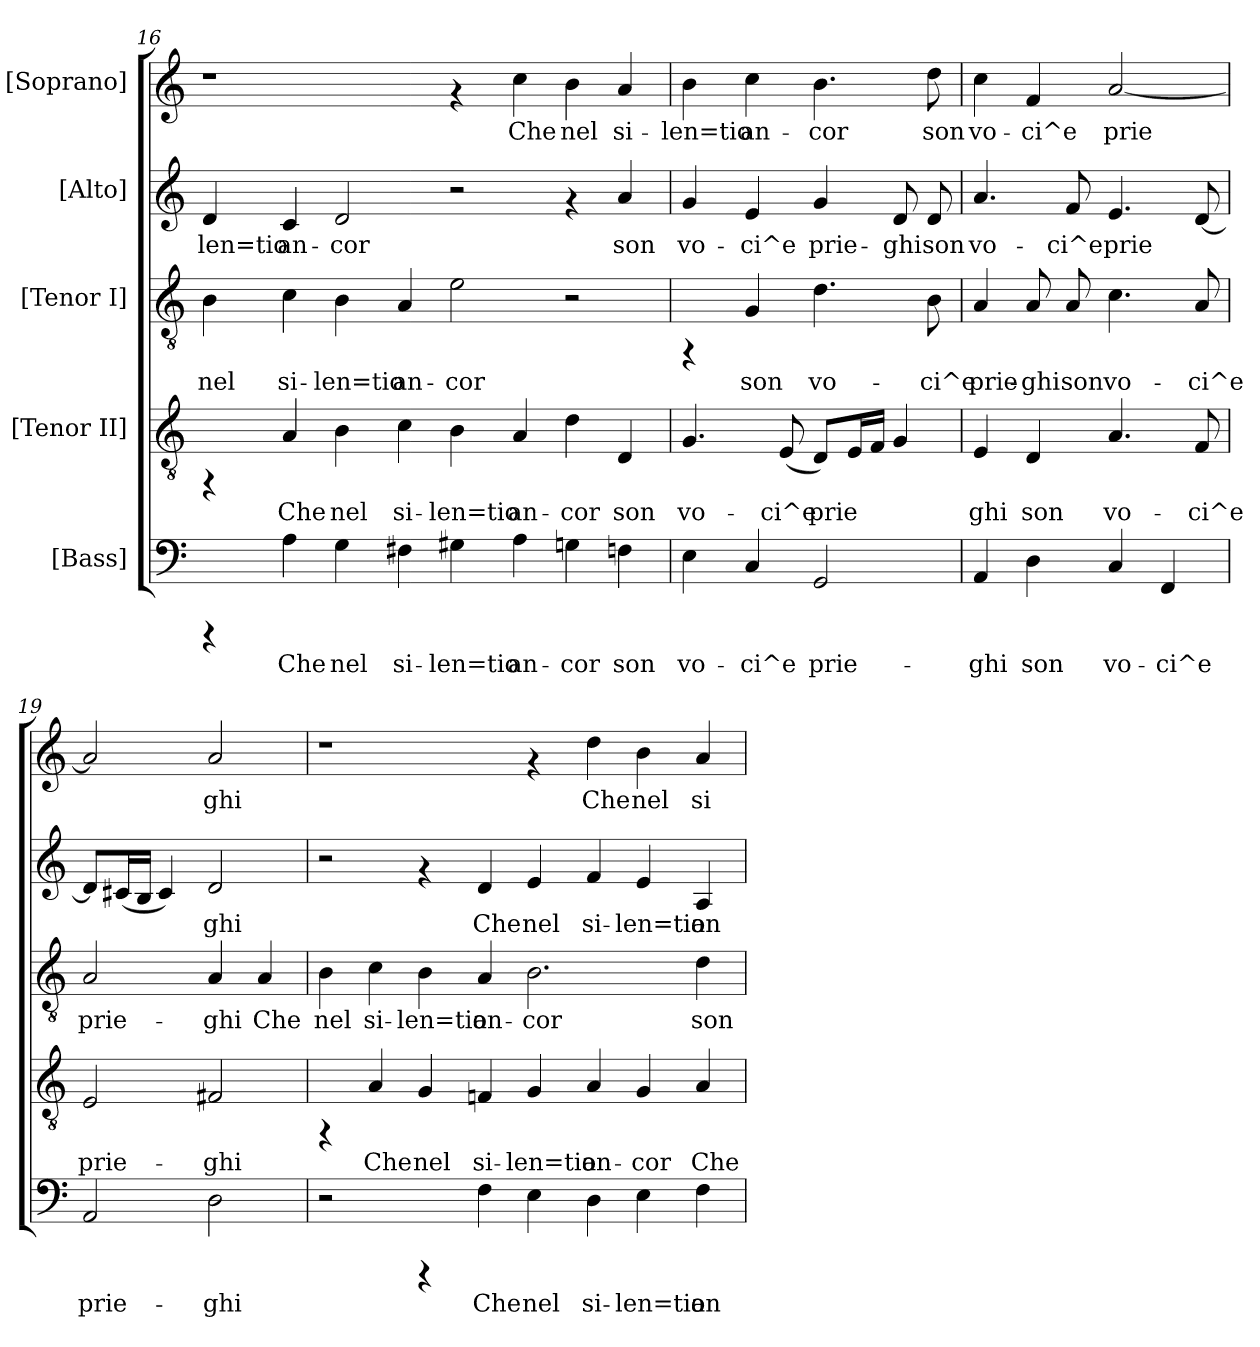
**kern	**text	**kern	**text	**kern	**text	**kern	**text	**kern	**text
*part5	*part5	*part4	*part4	*part3	*part3	*part2	*part2	*part1	*part1
*staff5	*staff5	*staff4	*staff4	*staff3	*staff3	*staff2	*staff2	*staff1	*staff1
*I"[Bass]	*	*I"[Tenor II]	*	*I"[Tenor I]	*	*I"[Alto]	*	*I"[Soprano]	*
*clefF4	*	*clefGv2	*	*clefGv2	*	*clefG2	*	*clefG2	*
*k[]	*	*k[]	*	*k[]	*	*k[]	*	*k[]	*
*C:	*	*C:	*	*C:	*	*C:	*	*C:	*
=16	=16	=16	=16	=16	=16	=16	=16	=16	=16
!	!	!	!	!	!LO:LY:b:cj	!	!LO:LY:b:cj	!	!
4rCCC	.	4rFF	.	4B\	nel	4d/	-len=tio	1r	.
!	!LO:LY:b:cj	!	!LO:LY:b:cj	!	!LO:LY:b:cj	!	!LO:LY:b:cj	!	!
4A\	Che	4A/	Che	4c\	si-	4c/	an-	.	.
!	!LO:LY:b:cj	!	!LO:LY:b:cj	!	!LO:LY:b:cj	!	!LO:LY:b:cj	!	!
4G\	nel	4B\	nel	4B\	-len=tio	2d/	-cor	.	.
!	!LO:LY:b:cj	!	!LO:LY:b:cj	!	!LO:LY:b:cj	!	!	!	!
4F#X\	si-	4c\	si-	4A/	an-	.	.	.	.
!	!LO:LY:b:cj	!	!LO:LY:b:cj	!	!LO:LY:b:cj	!	!	!	!
4G#X\	-len=tio	4B\	-len=tio	2e\	-cor	2r	.	4rf	.
!	!LO:LY:b:cj	!	!LO:LY:b:cj	!	!	!	!	!	!LO:LY:b:cj
4A\	an-	4A/	an-	.	.	.	.	4cc\	Che
!	!LO:LY:b:cj	!	!LO:LY:b:cj	!	!	!	!	!	!LO:LY:b:cj
4Gn\	-cor	4d\	-cor	2r	.	4rf	.	4b\	nel
!	!LO:LY:b:cj	!	!LO:LY:b:cj	!	!	!	!LO:LY:b:cj	!	!LO:LY:b:cj
4Fn\	son	4D/	son	.	.	4a/	son	4a>/	si-
!!LO:PB:g=z
=17	=17	=17	=17	=17	=17	=17	=17	=17	=17
!	!LO:LY:b:cj	!	!LO:LY:b:cj	!	!	!	!LO:LY:b:cj	!	!LO:LY:b:cj
4E\	vo-	4.G/	vo-	4rFF	.	4g/	vo-	4b\	-len=tio
!	!LO:LY:b:cj	!	!	!	!LO:LY:b:cj	!	!LO:LY:b:cj	!	!LO:LY:b:cj
4C/	-ci^e	.	.	4G/	son	4e/	-ci^e	4cc\	an-
!	!	!	!LO:LY:b:cj	!	!	!	!	!	!
.	.	(<8E/	-ci^e	.	.	.	.	.	.
!	!LO:LY:b:cj	!	!LO:LY:b:cj	!	!LO:LY:b:cj	!	!LO:LY:b:cj	!	!LO:LY:b:cj
2GG/	prie-	8D/L)	prie-	4.d\	vo-	4g/	prie-	4.b\	-cor
!	!	!	!LO:LY:b:cj	!	!	!	!	!	!
.	.	16E/	--	.	.	.	.	.	.
!	!	!	!LO:LY:b:cj	!	!	!	!	!	!
.	.	16F/J	--	.	.	.	.	.	.
!	!	!	!LO:LY:b:cj	!	!	!	!LO:LY:b:cj	!	!
.	.	4G/	--	.	.	8d/	-ghi	.	.
!	!	!	!	!	!LO:LY:b:cj	!	!LO:LY:b:cj	!	!LO:LY:b:cj
.	.	.	.	8B\	-ci^e	8d/	son	8dd\	son
=18	=18	=18	=18	=18	=18	=18	=18	=18	=18
!	!LO:LY:b:cj	!	!LO:LY:b:cj	!	!LO:LY:b:cj	!	!LO:LY:b:cj	!	!LO:LY:b:cj
4AA/	-ghi	4E/	-ghi	4A/	prie-	4.a/	vo-	4cc\	vo-
!	!LO:LY:b:cj	!	!LO:LY:b:cj	!	!LO:LY:b:cj	!	!	!	!LO:LY:b:cj
4D\	son	4D/	son	8A/	-ghi	.	.	4f/	-ci^e
!	!	!	!	!	!LO:LY:b:cj	!	!LO:LY:b:cj	!	!
.	.	.	.	8A/	son	8f/	-ci^e	.	.
!	!LO:LY:b:cj	!	!LO:LY:b:cj	!	!LO:LY:b:cj	!	!LO:LY:b:cj	!	!LO:LY:b:cj
4C/	vo-	4.A/	vo-	4.c\	vo-	4.e/	prie-	[<2a/	prie-
!	!LO:LY:b:cj	!	!	!	!	!	!	!	!
4FF/	-ci^e	.	.	.	.	.	.	.	.
!	!	!	!LO:LY:b:cj	!	!LO:LY:b:cj	!	!LO:LY:b:cj	!	!
.	.	8F/	-ci^e	8A/	-ci^e	[<8d/	--	.	.
=19	=19	=19	=19	=19	=19	=19	=19	=19	=19
!	!LO:LY:b:cj	!	!LO:LY:b:cj	!	!LO:LY:b:cj	!	!LO:LY:b:cj	!	!LO:LY:b:cj
2AA/	prie-	2E/	prie-	2A/	prie-	8d/L]	--	2a/]	--
!	!	!	!	!	!	!	!LO:LY:b:cj	!	!
.	.	.	.	.	.	(<16c#X/	--	.	.
!	!	!	!	!	!	!	!LO:LY:b:cj	!	!
.	.	.	.	.	.	16B/J	--	.	.
!	!	!	!	!	!	!	!LO:LY:b:cj	!	!
.	.	.	.	.	.	4c#/)	--	.	.
!	!LO:LY:b:cj	!	!LO:LY:b:cj	!	!LO:LY:b:cj	!	!LO:LY:b:cj	!	!LO:LY:b:cj
2D\	-ghi	2F#X/	-ghi	4A/	-ghi	2d/	-ghi	2a/	-ghi
!	!	!	!	!	!LO:LY:b:cj	!	!	!	!
.	.	.	.	4A/	Che	.	.	.	.
=20	=20	=20	=20	=20	=20	=20	=20	=20	=20
!	!	!	!	!	!LO:LY:b:cj	!	!	!	!
2r	.	4rFF	.	4B\	nel	2r	.	1r	.
!	!	!	!LO:LY:b:cj	!	!LO:LY:b:cj	!	!	!	!
.	.	4A/	Che	4c\	si-	.	.	.	.
!	!	!	!LO:LY:b:cj	!	!LO:LY:b:cj	!	!	!	!
4rCCC	.	4G/	nel	4B\	-len=tio	4rf	.	.	.
!	!LO:LY:b:cj	!	!LO:LY:b:cj	!	!LO:LY:b:cj	!	!LO:LY:b:cj	!	!
4F\	Che	4Fn/	si-	4A/	an-	4d/	Che	.	.
!	!LO:LY:b:cj	!	!LO:LY:b:cj	!	!LO:LY:b:cj	!	!LO:LY:b:cj	!	!
4E\	nel	4G/	-len=tio	2.B\	-cor	4e/	nel	4rf	.
!	!LO:LY:b:cj	!	!LO:LY:b:cj	!	!	!	!LO:LY:b:cj	!	!LO:LY:b:cj
4D\	si-	4A/	an-	.	.	4f/	si-	4dd\	Che
!	!LO:LY:b:cj	!	!LO:LY:b:cj	!	!	!	!LO:LY:b:cj	!	!LO:LY:b:cj
4E\	-len=tio	4G/	-cor	.	.	4e/	-len=tio	4b\	nel
!	!LO:LY:b:cj	!	!LO:LY:b:cj	!	!LO:LY:b:cj	!	!LO:LY:b:cj	!	!LO:LY:b:cj
4F\	an	4A/	Che	4d\	son	4A/	an	4a/	si-
=	=	=	=	=	=	=	=	=	=
*-	*-	*-	*-	*-	*-	*-	*-	*-	*-
